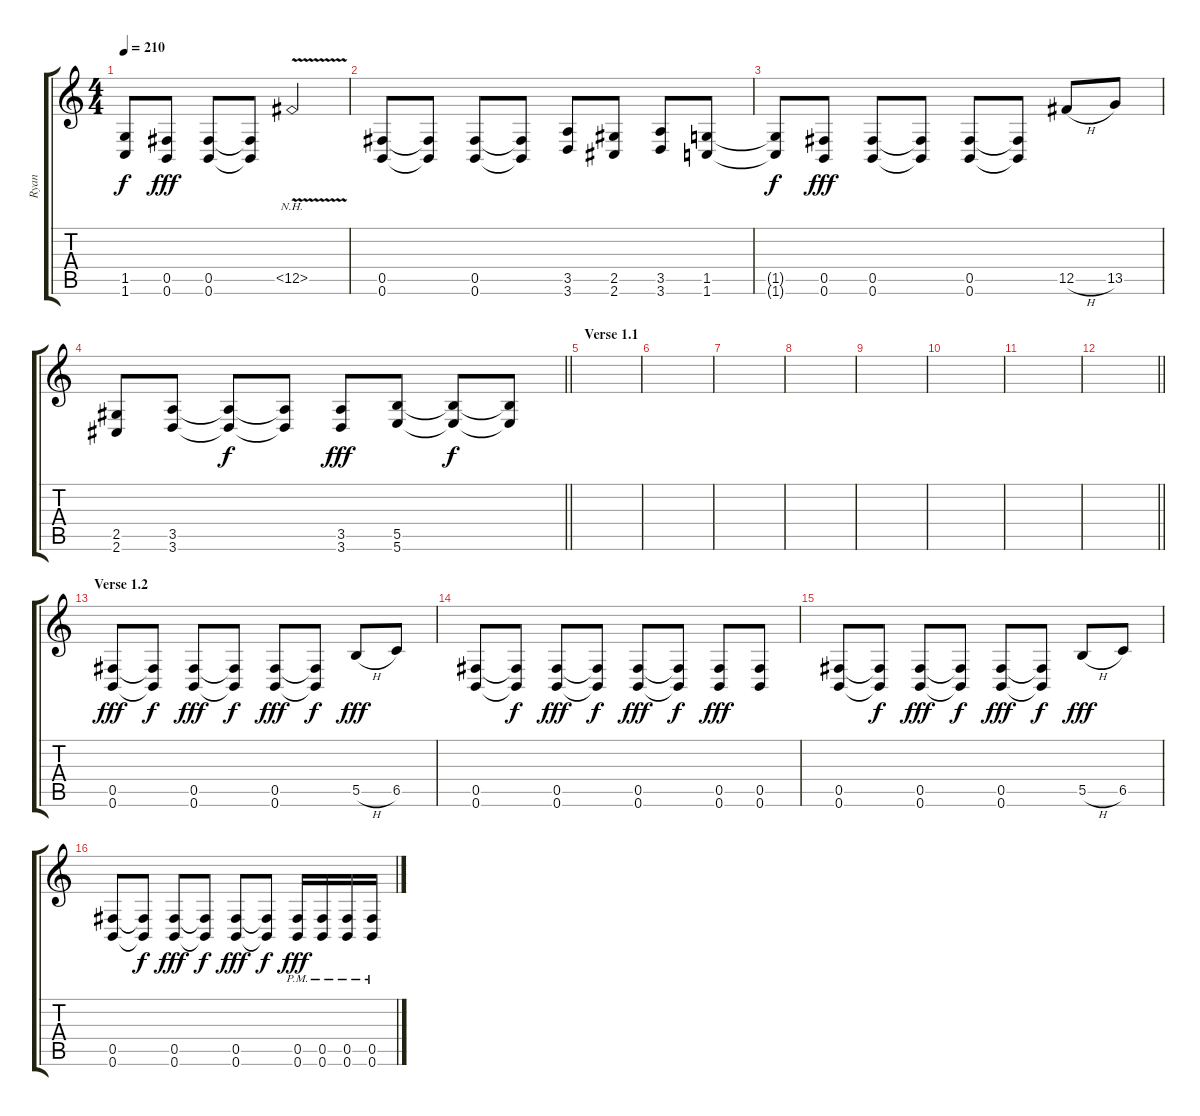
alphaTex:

\track ("Ryan" "Ryan") {instrument distortionguitar}
\staff {score tabs}
\tuning (Db4 Ab3 E3 B2 Gb2 B1) {hide}
\ts (4 4)
\tempo 210
\clef g2
\ks c
(1.5{t} 1.6{t}).8{dy f} (0.5 0.6).8{dy fff} (0.5 0.6).8 (0.5{t} 0.6{t}).8 12.5{nh v}.2 |
(0.5 0.6).8 (0.5{t} 0.6{t}).8 (0.5 0.6).8 (0.5{t} 0.6{t}).8 (3.5 3.6).8 (2.5 2.6).8 (3.5 3.6).8 (1.5 1.6).8 |
(1.5{t} 1.6{t}).8{dy f} (0.5 0.6).8{dy fff} (0.5 0.6).8 (0.5{t} 0.6{t}).8 (0.5 0.6).8 (0.5{t} 0.6{t}).8 12.5{h}.8 13.5.8 |
\barLineRight lightlight
(2.5 2.6).8 (3.5 3.6).8 (3.5{t} 3.6{t}).8{dy f} (3.5{t} 3.6{t}).8 (3.5 3.6).8{dy fff} (5.5 5.6).8 (5.5{t} 5.6{t}).8{dy f} (5.5{t} 5.6{t}).8 |
\section ("" "Verse 1.1")
|
|
|
|
|
|
|
\barLineRight lightlight
|
\section ("" "Verse 1.2")
(0.5 0.6).8{dy fff} (0.5{t} 0.6{t}).8{dy f} (0.5 0.6).8{dy fff} (0.5{t} 0.6{t}).8{dy f} (0.5 0.6).8{dy fff} (0.5{t} 0.6{t}).8{dy f} 5.5{h}.8{dy fff} 6.5.8 |
(0.5 0.6).8 (0.5{t} 0.6{t}).8{dy f} (0.5 0.6).8{dy fff} (0.5{t} 0.6{t}).8{dy f} (0.5 0.6).8{dy fff} (0.5{t} 0.6{t}).8{dy f} (0.5 0.6).8{dy fff} (0.5 0.6).8 |
(0.5 0.6).8 (0.5{t} 0.6{t}).8{dy f} (0.5 0.6).8{dy fff} (0.5{t} 0.6{t}).8{dy f} (0.5 0.6).8{dy fff} (0.5{t} 0.6{t}).8{dy f} 5.5{h}.8{dy fff} 6.5.8 |
(0.5 0.6).8 (0.5{t} 0.6{t}).8{dy f} (0.5 0.6).8{dy fff} (0.5{t} 0.6{t}).8{dy f} (0.5 0.6).8{dy fff} (0.5{t} 0.6{t}).8{dy f} (0.5{pm} 0.6{pm}).16{dy fff} (0.5{pm} 0.6{pm}).16 (0.5{pm} 0.6{pm}).16 (0.5{pm} 0.6{pm}).16
